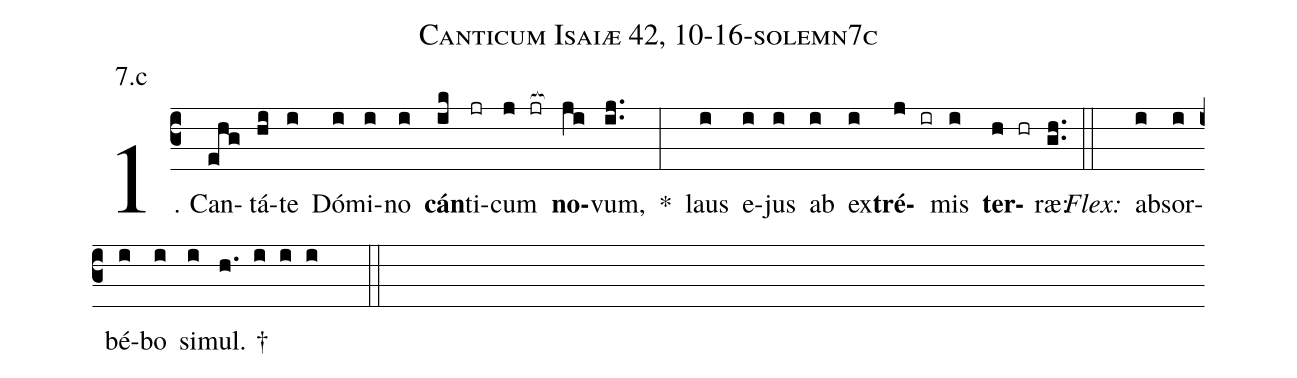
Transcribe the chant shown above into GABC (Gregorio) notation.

name: Canticum Isaiæ 42, 10-16-solemn7c;
annotation: 7.c;
%%
(c3)1. Can(ehg)tá(hi)te(i) Dó(i)mi(i)no(i) <b>cán</b>(ik)ti(jr)cum(j jr[ocb:1{]) <b>no</b>(ji[ocb:0}])vum,(ij..) *(:) laus(i) e(i)jus(i) ab(i) ex(i)<b>tré</b>(j ir)mis(i) <b>ter</b>(h hr)ræ:(gh..) (::)
<i>Flex:</i>()  ab(i)sor(i)bé(i)bo(i) si(i)mul. †(h. i i i  ::)
